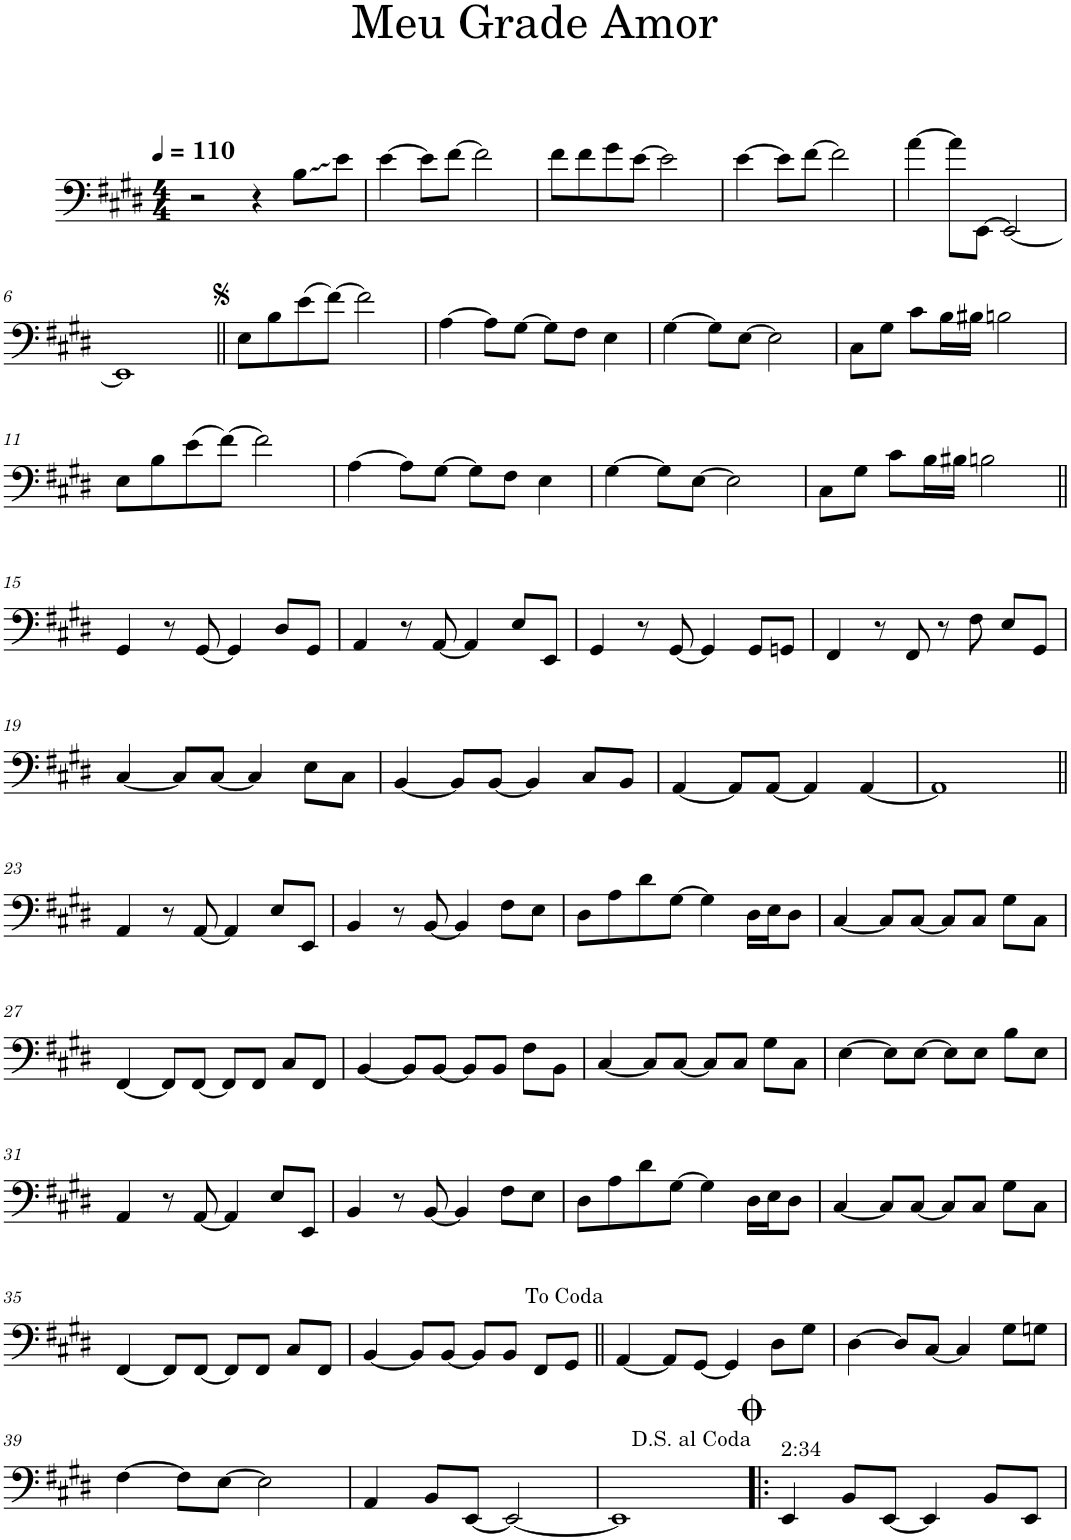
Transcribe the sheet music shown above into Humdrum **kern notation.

**kern
*part1
*staff1
*I"Acoustic Bass
*I'Bass
*clefF4
*Trd7c12
*k[f#c#g#d#]
*M4/4
*MM110
=1
2r
4r
8B\L
8e\J
=2
[4e\
8e\L]
[8f#\J
2f#\]
=3
8f#\L
8f#\
8g#\
[8e\J
2e\]
=4
[4e\
8e\L]
[8f#\J
2f#\]
=5
[4a\
8a\L]
[8EE\J
2EE/_
!!LO:LB:g=z
=6
1EE]
=7||
8E\L
8B\
(8e\
[8f#\J)
2f#\]
=8
[4A\
8A\L]
[8G#\J
8G#\L]
8F#\J
4E\
=9
[4G#\
8G#\L]
[8E\J
2E\]
=10
8C#\L
8G#\J
8c#\L
16B\L
16B#X\JJ
2Bn\
!!LO:LB:g=z
=11
8E\L
8B\
(8e\
[8f#\J)
2f#\]
=12
[4A\
8A\L]
[8G#\J
8G#\L]
8F#\J
4E\
=13
[4G#\
8G#\L]
[8E\J
2E\]
=14
8C#\L
8G#\J
8c#\L
16B\L
16B#X\JJ
2Bn\
!!LO:LB:g=z
=15||
4GG#/
8r
[8GG#/
4GG#/]
8D#/L
8GG#/J
=16
4AA/
8r
[8AA/
4AA/]
8E/L
8EE/J
=17
4GG#/
8r
[8GG#/
4GG#/]
8GG#/L
8GGn/J
=18
4FF#/
8r
8FF#/
8r
8F#\
8E/L
8GG#/J
!!LO:LB:g=z
=19
[4C#/
8C#/L]
[8C#/J
4C#/]
8E\L
8C#\J
=20
[4BB/
8BB/L]
[8BB/J
4BB/]
8C#/L
8BB/J
=21
[4AA/
8AA/L]
[8AA/J
4AA/]
[4AA/
=22
1AA]
!!LO:LB:g=z
=23||
4AA/
8r
[8AA/
4AA/]
8E/L
8EE/J
=24
4BB/
8r
[8BB/
4BB/]
8F#\L
8E\J
=25
8D#\L
8A\
8d#\
[8G#\J
4G#\]
16D#\LL
16E\J
8D#\J
=26
[4C#/
8C#/L]
[8C#/J
8C#/L]
8C#/J
8G#\L
8C#\J
!!LO:LB:g=z
=27
[4FF#/
8FF#/L]
[8FF#/J
8FF#/L]
8FF#/J
8C#/L
8FF#/J
=28
[4BB/
8BB/L]
[8BB/J
8BB/L]
8BB/J
8F#\L
8BB\J
=29
[4C#/
8C#/L]
[8C#/J
8C#/L]
8C#/J
8G#\L
8C#\J
=30
[4E\
8E\L]
[8E\J
8E\L]
8E\J
8B\L
8E\J
!!LO:LB:g=z
=31
4AA/
8r
[8AA/
4AA/]
8E/L
8EE/J
=32
4BB/
8r
[8BB/
4BB/]
8F#\L
8E\J
=33
8D#\L
8A\
8d#\
[8G#\J
4G#\]
16D#\LL
16E\J
8D#\J
=34
[4C#/
8C#/L]
[8C#/J
8C#/L]
8C#/J
8G#\L
8C#\J
!!LO:LB:g=z
=35
[4FF#/
8FF#/L]
[8FF#/J
8FF#/L]
8FF#/J
8C#/L
8FF#/J
=36
[4BB/
8BB/L]
[8BB/J
8BB/L]
8BB/J
8FF#/L
8GG#/J
=37||
[4AA/
8AA/L]
[8GG#/J
4GG#/]
8D#\L
8G#\J
=38
[4D#\
8D#/L]
[8C#/J
4C#/]
8G#\L
8Gn\J
!!LO:LB:g=z
=39
[4F#\
8F#\L]
[8E\J
2E\]
=40
4AA/
8BB/L
[8EE/J
2EE/_
=41
1EE]
=42!|:
!LO:TX:a:t=2&colon;34
4EE/
8BB/L
[8EE/J
4EE/]
8BB/L
8EE/J
=
*-
